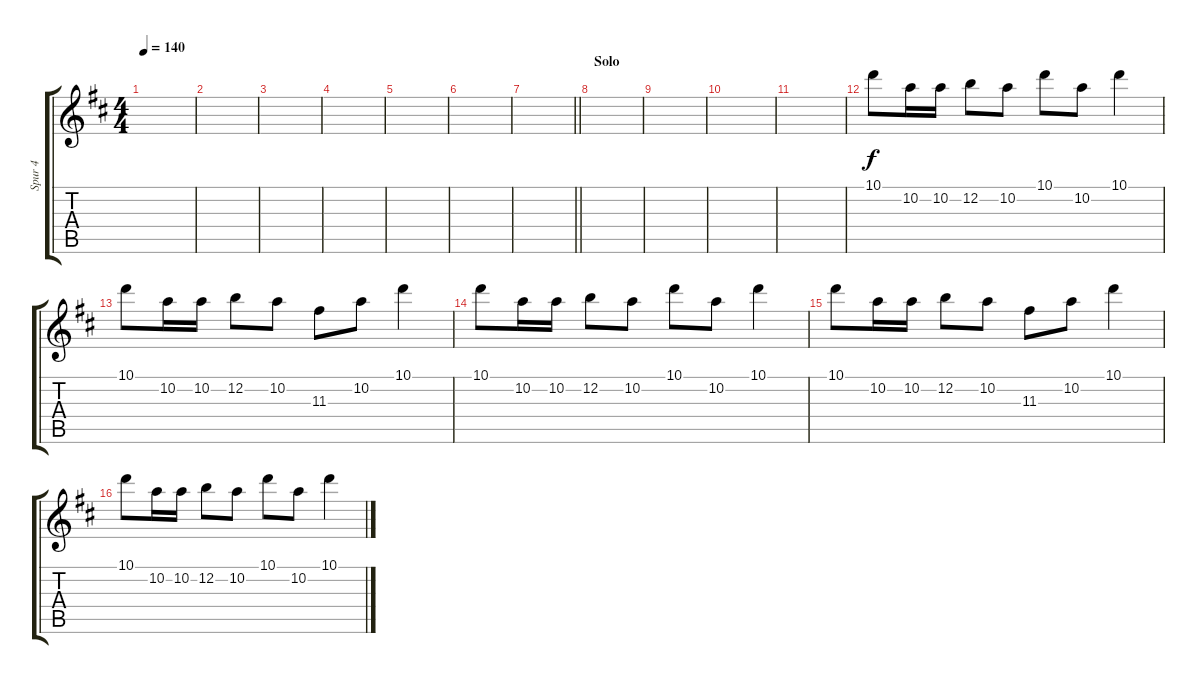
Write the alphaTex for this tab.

\track ("Spur 4" "Spur 4") {instrument distortionguitar}
\staff {score tabs}
\tuning (E4 B3 G3 D3 A2 E2) {hide}
\ts (4 4)
\tempo 140
\clef g2
\ks d
|
|
|
|
|
|
\barLineRight lightlight
|
\section ("" "Solo")
|
|
|
|
10.1.8 10.2.16 10.2.16 12.2.8 10.2.8 10.1.8 10.2.8 10.1.4 |
10.1.8 10.2.16 10.2.16 12.2.8 10.2.8 11.3.8 10.2.8 10.1.4 |
10.1.8 10.2.16 10.2.16 12.2.8 10.2.8 10.1.8 10.2.8 10.1.4 |
10.1.8 10.2.16 10.2.16 12.2.8 10.2.8 11.3.8 10.2.8 10.1.4 |
10.1.8 10.2.16 10.2.16 12.2.8 10.2.8 10.1.8 10.2.8 10.1.4
